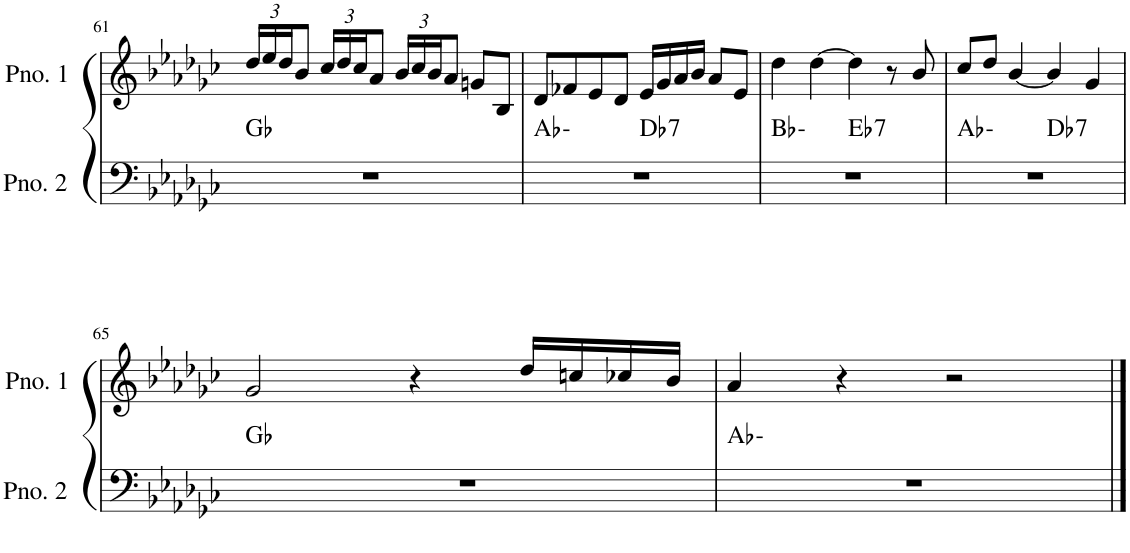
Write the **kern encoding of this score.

**kern	**harte	**kern
*part2	*part2	*part1
*staff2	*	*staff1
*I"ピアノ 2	*	*I"ピアノ 1
!!LO:PB:g=z
*clefF4	*	*clefG2
*k[b-e-a-d-g-c-]	*	*k[b-e-a-d-g-c-]
*M4/4	*	*M4/4
*	*	*Xbrackettup
=61	=61	=61
1r	Gb:maj	24dd-/LL
.	.	24ee-/
.	.	24dd-/J
.	.	8b-/J
.	.	24cc-/LL
.	.	24dd-/
.	.	24cc-/J
.	.	8a-/J
.	.	24b-/LL
.	.	24cc-/
.	.	24b-/J
.	.	8a-/J
.	.	8gn/L
.	.	8B-/J
=62	=62	=62
*^	*	*
1r	2ryy	Ab:min	8d-/L
.	.	.	8f-X/
.	.	.	8e-/
.	.	.	8d-/J
!	!	!LO:H:kt=7	!
.	2ryy	Db:7	16e-/LL
.	.	.	16g-/
.	.	.	16a-/
.	.	.	16b-/JJ
.	.	.	8a-/L
.	.	.	8e-/J
=63	=63	=63	=63
1r	2ryy	Bb:min	4dd-\
.	.	.	[4dd-\
!	!	!LO:H:kt=7	!
.	2ryy	Eb:7	4dd-\]
.	.	.	8r
.	.	.	8b-/
=64	=64	=64	=64
1r	2ryy	Ab:min	8cc-/L
.	.	.	8dd-/J
.	.	.	[4b-/
!	!	!LO:H:kt=7	!
.	2ryy	Db:7	4b-/]
.	.	.	4g-/
*v	*v	*	*
!!LO:LB:g=z
=65	=65	=65
1r	Gb:maj	2g-/
.	.	4r
.	.	16dd-/LL
.	.	16ccn/
.	.	16cc-X/
.	.	16b-/JJ
=66	=66	=66
1r	Ab:min	4a-/
.	.	4r
.	.	2r
==	==	==
*-	*-	*-
